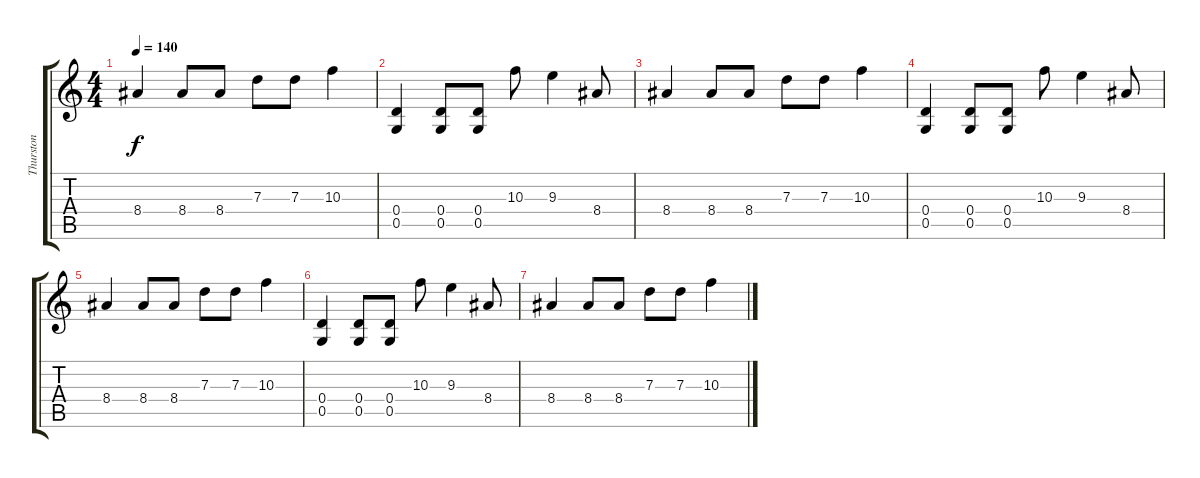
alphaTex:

\track ("Thurston" "Thurston") {instrument distortionguitar}
\staff {score tabs}
\tuning (E4 B3 G3 D3 G2 E2) {hide}
\ts (4 4)
\tempo 140
\clef g2
\ks c
8.4.4{dy f} 8.4.8 8.4.8 7.3.8 7.3.8 10.3.4 |
(0.4 0.5).4 (0.4 0.5).8 (0.4 0.5).8 10.3.8 9.3.4 8.4.8 |
8.4.4 8.4.8 8.4.8 7.3.8 7.3.8 10.3.4 |
(0.4 0.5).4 (0.4 0.5).8 (0.4 0.5).8 10.3.8 9.3.4 8.4.8 |
8.4.4 8.4.8 8.4.8 7.3.8 7.3.8 10.3.4 |
(0.4 0.5).4 (0.4 0.5).8 (0.4 0.5).8 10.3.8 9.3.4 8.4.8 |
8.4.4 8.4.8 8.4.8 7.3.8 7.3.8 10.3.4
